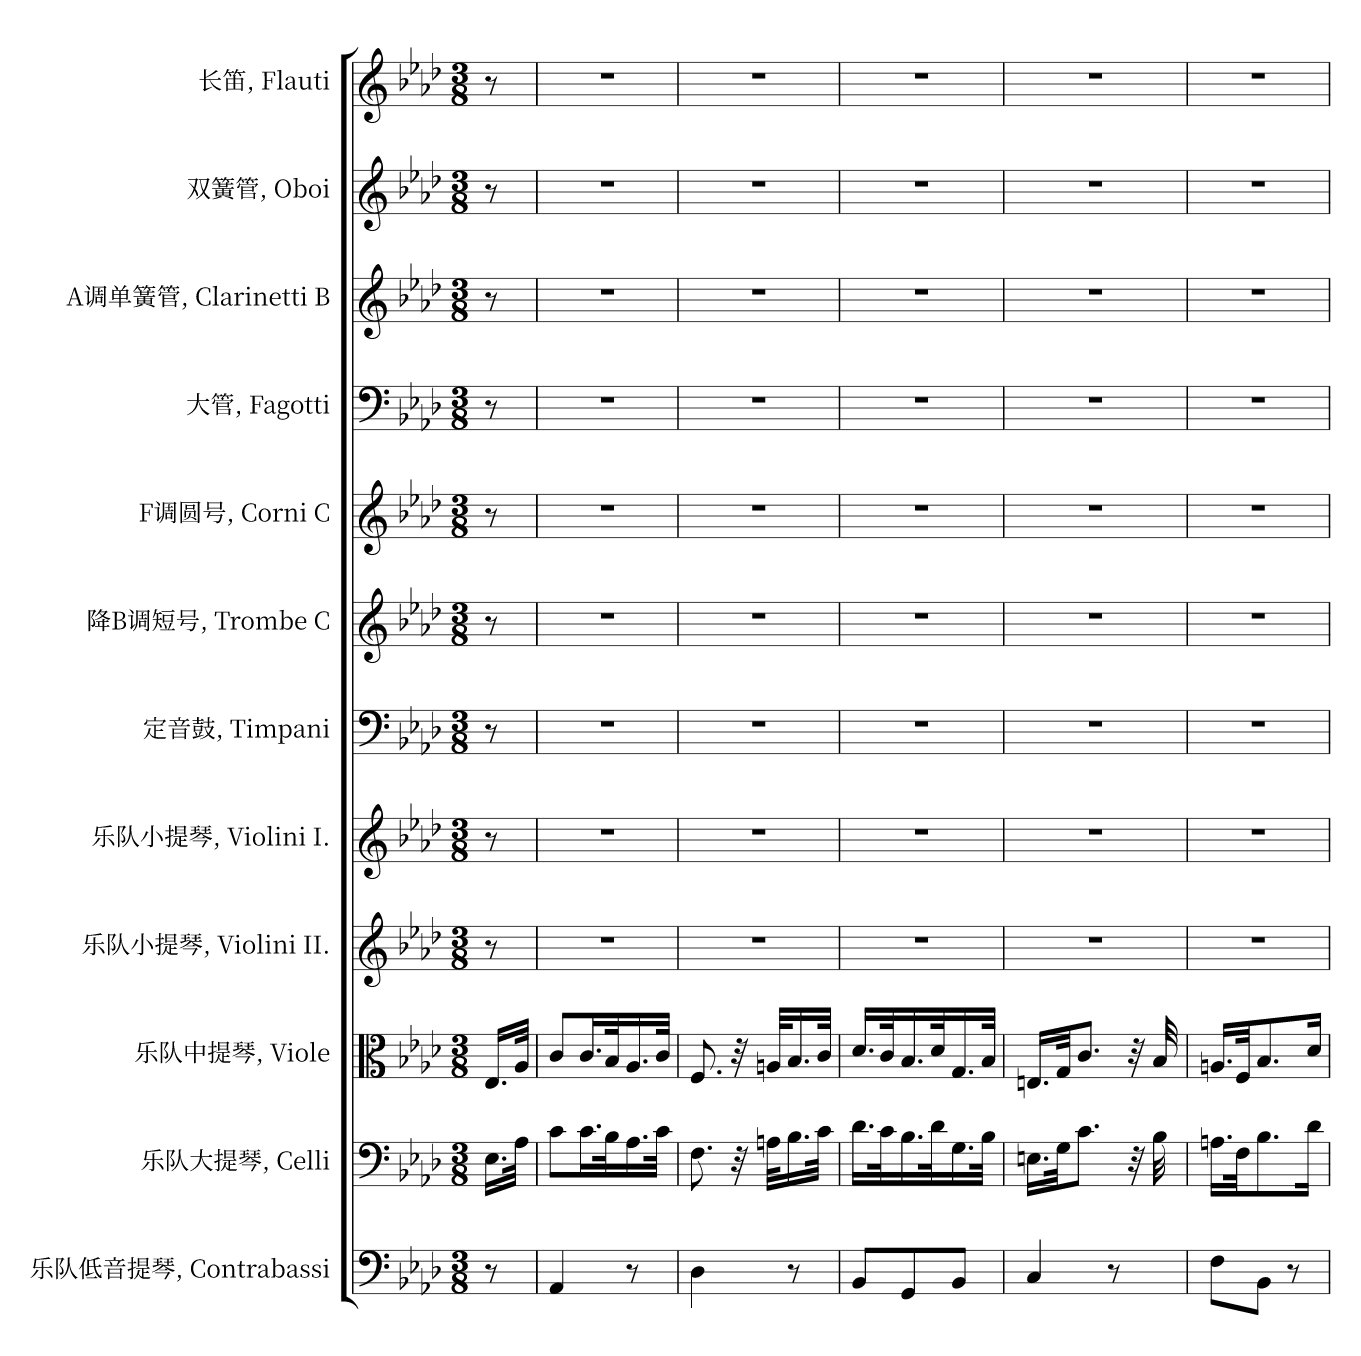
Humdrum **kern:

**kern	**kern	**kern	**kern	**kern	**kern	**kern	**kern	**kern	**kern	**kern	**kern
*part12	*part11	*part10	*part9	*part8	*part7	*part6	*part5	*part4	*part3	*part2	*part1
*staff12	*staff11	*staff10	*staff9	*staff8	*staff7	*staff6	*staff5	*staff4	*staff3	*staff2	*staff1
*I"乐队低音提琴, Contrabassi	*I"乐队大提琴, Celli	*I"乐队中提琴, Viole	*I"乐队小提琴, Violini II.	*I"乐队小提琴, Violini I.	*I"定音鼓, Timpani	*I"降B调短号, Trombe C	*I"F调圆号, Corni C	*I"大管, Fagotti	*I"A调单簧管, Clarinetti B	*I"双簧管, Oboi	*I"长笛, Flauti
*I'Cbs.	*	*	*	*	*I'Timp.	*	*	*	*I'A Cl.	*I'Ob.	*I'Fl.
*clefF4	*clefF4	*clefC3	*clefG2	*clefG2	*clefF4	*clefG2	*clefG2	*clefF4	*clefG2	*clefG2	*clefG2
*ITrd7c12	*	*	*	*	*	*ITrd1c2	*ITrd4c7	*	*ITrd2c3	*	*
*k[b-e-a-d-]	*k[b-e-a-d-]	*k[b-e-a-d-]	*k[b-e-a-d-]	*k[b-e-a-d-]	*k[b-e-a-d-]	*k[b-e-a-d-g-c-]	*k[b-e-a-d-g-]	*k[b-e-a-d-]	*k[b-]	*k[b-e-a-d-]	*k[b-e-a-d-]
*M3/8	*M3/8	*M3/8	*M3/8	*M3/8	*M3/8	*M3/8	*M3/8	*M3/8	*M3/8	*M3/8	*M3/8
*MM40	*MM40	*MM40	*MM40	*MM40	*MM40	*MM40	*MM40	*MM40	*MM40	*MM40	*MM40
=	=	=	=	=	=	=	=	=	=	=	=
8r	16.E-\LL	16.E-/LL	8r	8r	8r	8r	8r	8r	8r	8r	8r
.	32A-\JJk	32A-/JJk	.	.	.	.	.	.	.	.	.
=1	=1	=1	=1	=1	=1	=1	=1	=1	=1	=1	=1
4AAA-/	8c\L	8c/L	4.r	4.r	4.r	4.r	4.r	4.r	4.r	4.r	4.r
.	16.c\L	16.c/L	.	.	.	.	.	.	.	.	.
.	32B-\K	32B-/K	.	.	.	.	.	.	.	.	.
8r	16.A-\	16.A-/	.	.	.	.	.	.	.	.	.
.	32c\JJk	32c/JJk	.	.	.	.	.	.	.	.	.
=2	=2	=2	=2	=2	=2	=2	=2	=2	=2	=2	=2
4DD-\	8.F\	8.F/	4.r	4.r	4.r	4.r	4.r	4.r	4.r	4.r	4.r
.	32r	32r	.	.	.	.	.	.	.	.	.
.	32An\KLL	32An/KLL	.	.	.	.	.	.	.	.	.
8r	16.B-\	16.B-/	.	.	.	.	.	.	.	.	.
.	32c\JJk	32c/JJk	.	.	.	.	.	.	.	.	.
=3	=3	=3	=3	=3	=3	=3	=3	=3	=3	=3	=3
8BBB-/L	16.d-\LL	16.d-/LL	4.r	4.r	4.r	4.r	4.r	4.r	4.r	4.r	4.r
.	32c\K	32c/K	.	.	.	.	.	.	.	.	.
8GGG/	16.B-\	16.B-/	.	.	.	.	.	.	.	.	.
.	32d-\K	32d-/K	.	.	.	.	.	.	.	.	.
8BBB-/J	16.G\	16.G/	.	.	.	.	.	.	.	.	.
.	32B-\JJk	32B-/JJk	.	.	.	.	.	.	.	.	.
!!LO:PB:g=z
=4	=4	=4	=4	=4	=4	=4	=4	=4	=4	=4	=4
4CC/	16.En\LL	16.En/LL	4.r	4.r	4.r	4.r	4.r	4.r	4.r	4.r	4.r
.	32G\JK	32G/JK	.	.	.	.	.	.	.	.	.
.	8.c\J	8.c/J	.	.	.	.	.	.	.	.	.
8r	.	.	.	.	.	.	.	.	.	.	.
.	32r	32r	.	.	.	.	.	.	.	.	.
.	32B-\	32B-/	.	.	.	.	.	.	.	.	.
=5	=5	=5	=5	=5	=5	=5	=5	=5	=5	=5	=5
8FF\L	16.An\LL	16.An/LL	4.r	4.r	4.r	4.r	4.r	4.r	4.r	4.r	4.r
.	32F\JK	32F/JK	.	.	.	.	.	.	.	.	.
8BBB-\J	8.B-\	8.B-/	.	.	.	.	.	.	.	.	.
8r	.	.	.	.	.	.	.	.	.	.	.
.	16d-\Jk	16d-/Jk	.	.	.	.	.	.	.	.	.
=	=	=	=	=	=	=	=	=	=	=	=
*-	*-	*-	*-	*-	*-	*-	*-	*-	*-	*-	*-
